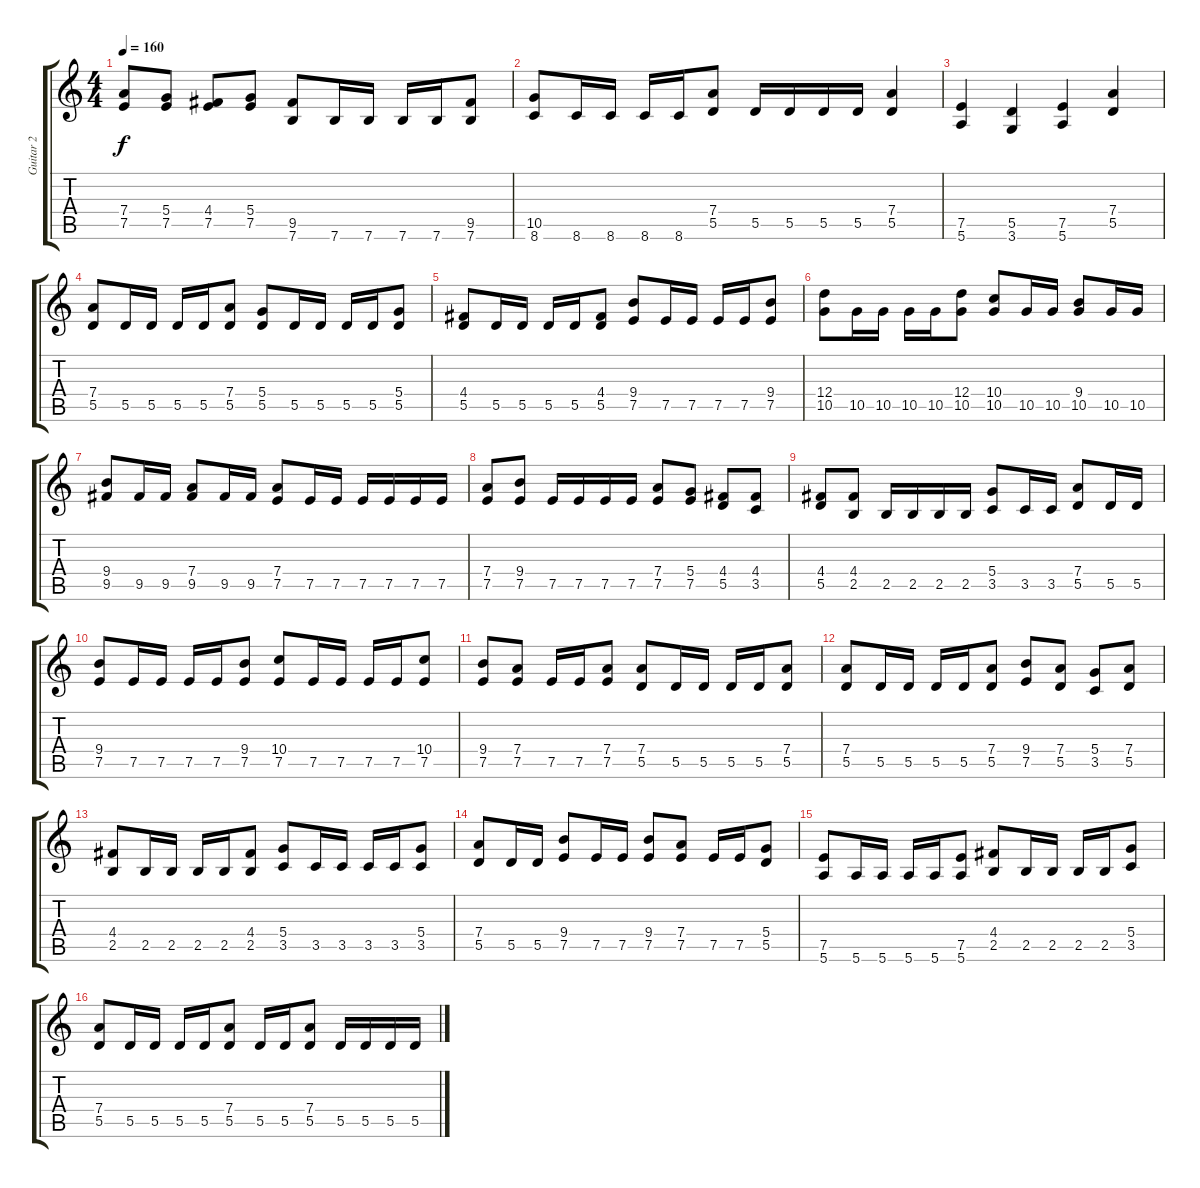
\track ("Guitar 2" "Guitar 2") {instrument distortionguitar}
\staff {score tabs}
\tuning (E4 B3 G3 D3 A2 E2) {hide}
\ts (4 4)
\tempo 160
\clef g2
\ks c
(7.4 7.5).8{dy f} (5.4 7.5).8 (4.4 7.5).8 (5.4 7.5).8 (9.5 7.6).8 7.6.16 7.6.16 7.6.16 7.6.16 (9.5 7.6).8 |
(10.5 8.6).8 8.6.16 8.6.16 8.6.16 8.6.16 (7.4 5.5).8 5.5.16 5.5.16 5.5.16 5.5.16 (7.4 5.5).4 |
(7.5 5.6).4 (5.5 3.6).4 (7.5 5.6).4 (7.4 5.5).4 |
(7.4 5.5).8 5.5.16 5.5.16 5.5.16 5.5.16 (7.4 5.5).8 (5.4 5.5).8 5.5.16 5.5.16 5.5.16 5.5.16 (5.4 5.5).8 |
(4.4 5.5).8 5.5.16 5.5.16 5.5.16 5.5.16 (4.4 5.5).8 (9.4 7.5).8 7.5.16 7.5.16 7.5.16 7.5.16 (9.4 7.5).8 |
(12.4 10.5).8 10.5.16 10.5.16 10.5.16 10.5.16 (12.4 10.5).8 (10.4 10.5).8 10.5.16 10.5.16 (9.4 10.5).8 10.5.16 10.5.16 |
(9.4 9.5).8 9.5.16 9.5.16 (7.4 9.5).8 9.5.16 9.5.16 (7.4 7.5).8 7.5.16 7.5.16 7.5.16 7.5.16 7.5.16 7.5.16 |
(7.4 7.5).8 (9.4 7.5).8 7.5.16 7.5.16 7.5.16 7.5.16 (7.4 7.5).8 (5.4 7.5).8 (4.4 5.5).8 (4.4 3.5).8 |
(4.4 5.5).8 (4.4 2.5).8 2.5.16 2.5.16 2.5.16 2.5.16 (5.4 3.5).8 3.5.16 3.5.16 (7.4 5.5).8 5.5.16 5.5.16 |
(9.4 7.5).8 7.5.16 7.5.16 7.5.16 7.5.16 (9.4 7.5).8 (10.4 7.5).8 7.5.16 7.5.16 7.5.16 7.5.16 (10.4 7.5).8 |
(9.4 7.5).8 (7.4 7.5).8 7.5.16 7.5.16 (7.4 7.5).8 (7.4 5.5).8 5.5.16 5.5.16 5.5.16 5.5.16 (7.4 5.5).8 |
(7.4 5.5).8 5.5.16 5.5.16 5.5.16 5.5.16 (7.4 5.5).8 (9.4 7.5).8 (7.4 5.5).8 (5.4 3.5).8 (7.4 5.5).8 |
(4.4 2.5).8 2.5.16 2.5.16 2.5.16 2.5.16 (4.4 2.5).8 (5.4 3.5).8 3.5.16 3.5.16 3.5.16 3.5.16 (5.4 3.5).8 |
(7.4 5.5).8 5.5.16 5.5.16 (9.4 7.5).8 7.5.16 7.5.16 (9.4 7.5).8 (7.4 7.5).8 7.5.16 7.5.16 (5.4 5.5).8 |
(7.5 5.6).8 5.6.16 5.6.16 5.6.16 5.6.16 (7.5 5.6).8 (4.4 2.5).8 2.5.16 2.5.16 2.5.16 2.5.16 (5.4 3.5).8 |
(7.4 5.5).8 5.5.16 5.5.16 5.5.16 5.5.16 (7.4 5.5).8 5.5.16 5.5.16 (7.4 5.5).8 5.5.16 5.5.16 5.5.16 5.5.16
